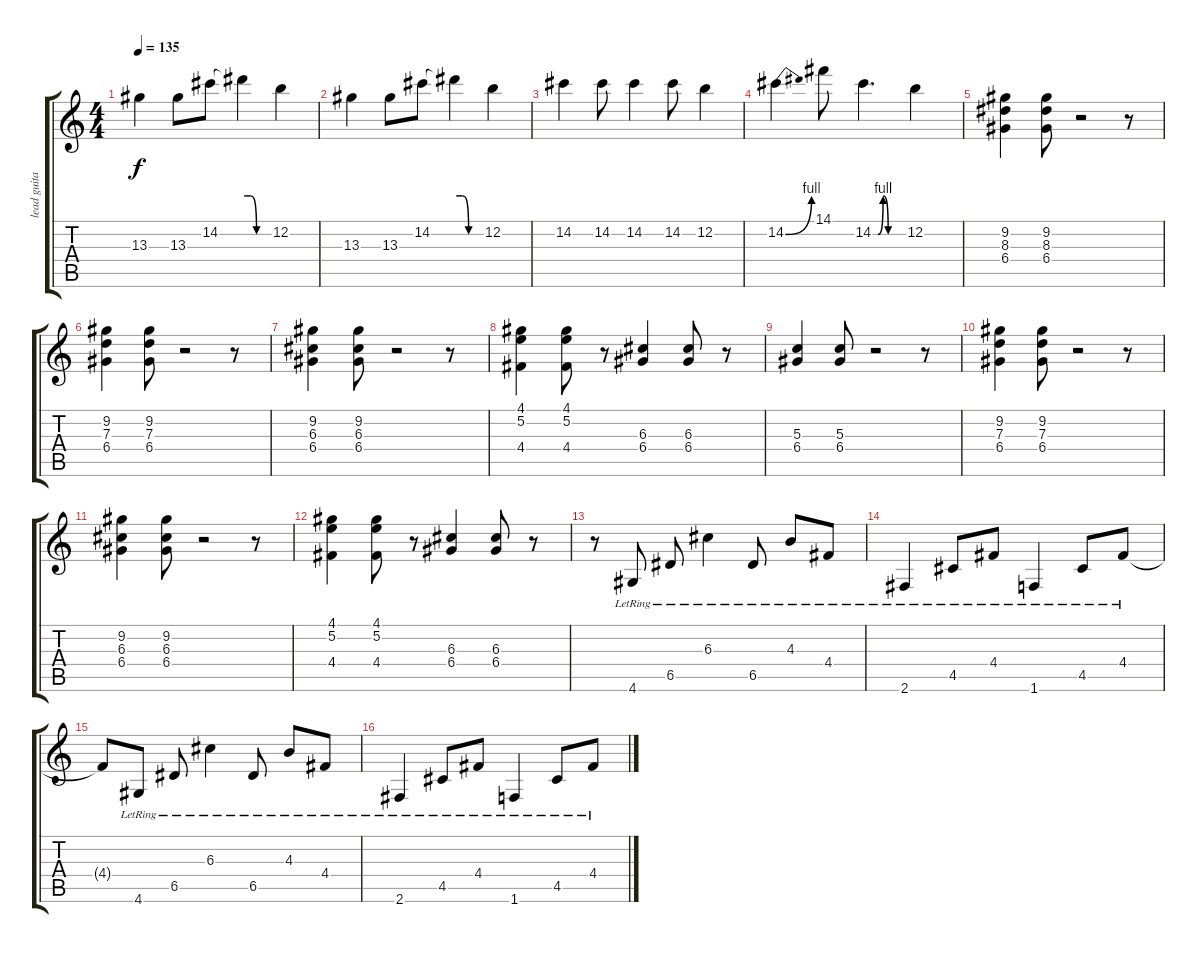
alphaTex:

\track ("lead guitar" "lead guita") {instrument distortionguitar}
\staff {score tabs}
\tuning (E4 B3 G3 D3 A2 E2) {hide}
\ts (4 4)
\tempo 135
\clef g2
\ks c
13.3.4{dy f} 13.3.8 14.2.8 14.2{be (custom 0 4 15 4 30 0 60 0) t}.4 12.2.4 |
13.3.4 13.3.8 14.2.8 14.2{be (custom 0 4 15 4 30 0 60 0) t}.4 12.2.4 |
14.2.4 14.2.8 14.2.4 14.2.8 12.2.4 |
14.2{be (bend 0 0 60 4)}.4 14.1.8 14.2{be (custom 0 0 10 0 20 4 30 0 60 0)}.4{d} 12.2.4 |
(9.2 8.3 6.4).4 (9.2 8.3 6.4).8 r.2 r.8 |
(9.2 7.3 6.4).4 (9.2 7.3 6.4).8 r.2 r.8 |
(9.2 6.3 6.4).4 (9.2 6.3 6.4).8 r.2 r.8 |
(4.1 5.2 4.4).4 (4.1 5.2 4.4).8 r.8 (6.3 6.4).4 (6.3 6.4).8 r.8 |
(5.3 6.4).4 (5.3 6.4).8 r.2 r.8 |
(9.2 7.3 6.4).4 (9.2 7.3 6.4).8 r.2 r.8 |
(9.2 6.3 6.4).4 (9.2 6.3 6.4).8 r.2 r.8 |
(4.1 5.2 4.4).4 (4.1 5.2 4.4).8 r.8 (6.3 6.4).4 (6.3 6.4).8 r.8 |
r.8{instrument electricguitarclean} 4.6{lr}.8 6.5{lr}.8 6.3{lr}.4 6.5{lr}.8 4.3{lr}.8 4.4{lr}.8 |
2.6{lr}.4 4.5{lr}.8 4.4{lr}.8 1.6{lr}.4 4.5{lr}.8 4.4{lr}.8 |
4.4{t}.8 4.6{lr}.8 6.5{lr}.8 6.3{lr}.4 6.5{lr}.8 4.3{lr}.8 4.4{lr}.8 |
2.6{lr}.4 4.5{lr}.8 4.4{lr}.8 1.6{lr}.4 4.5{lr}.8 4.4{lr}.8
